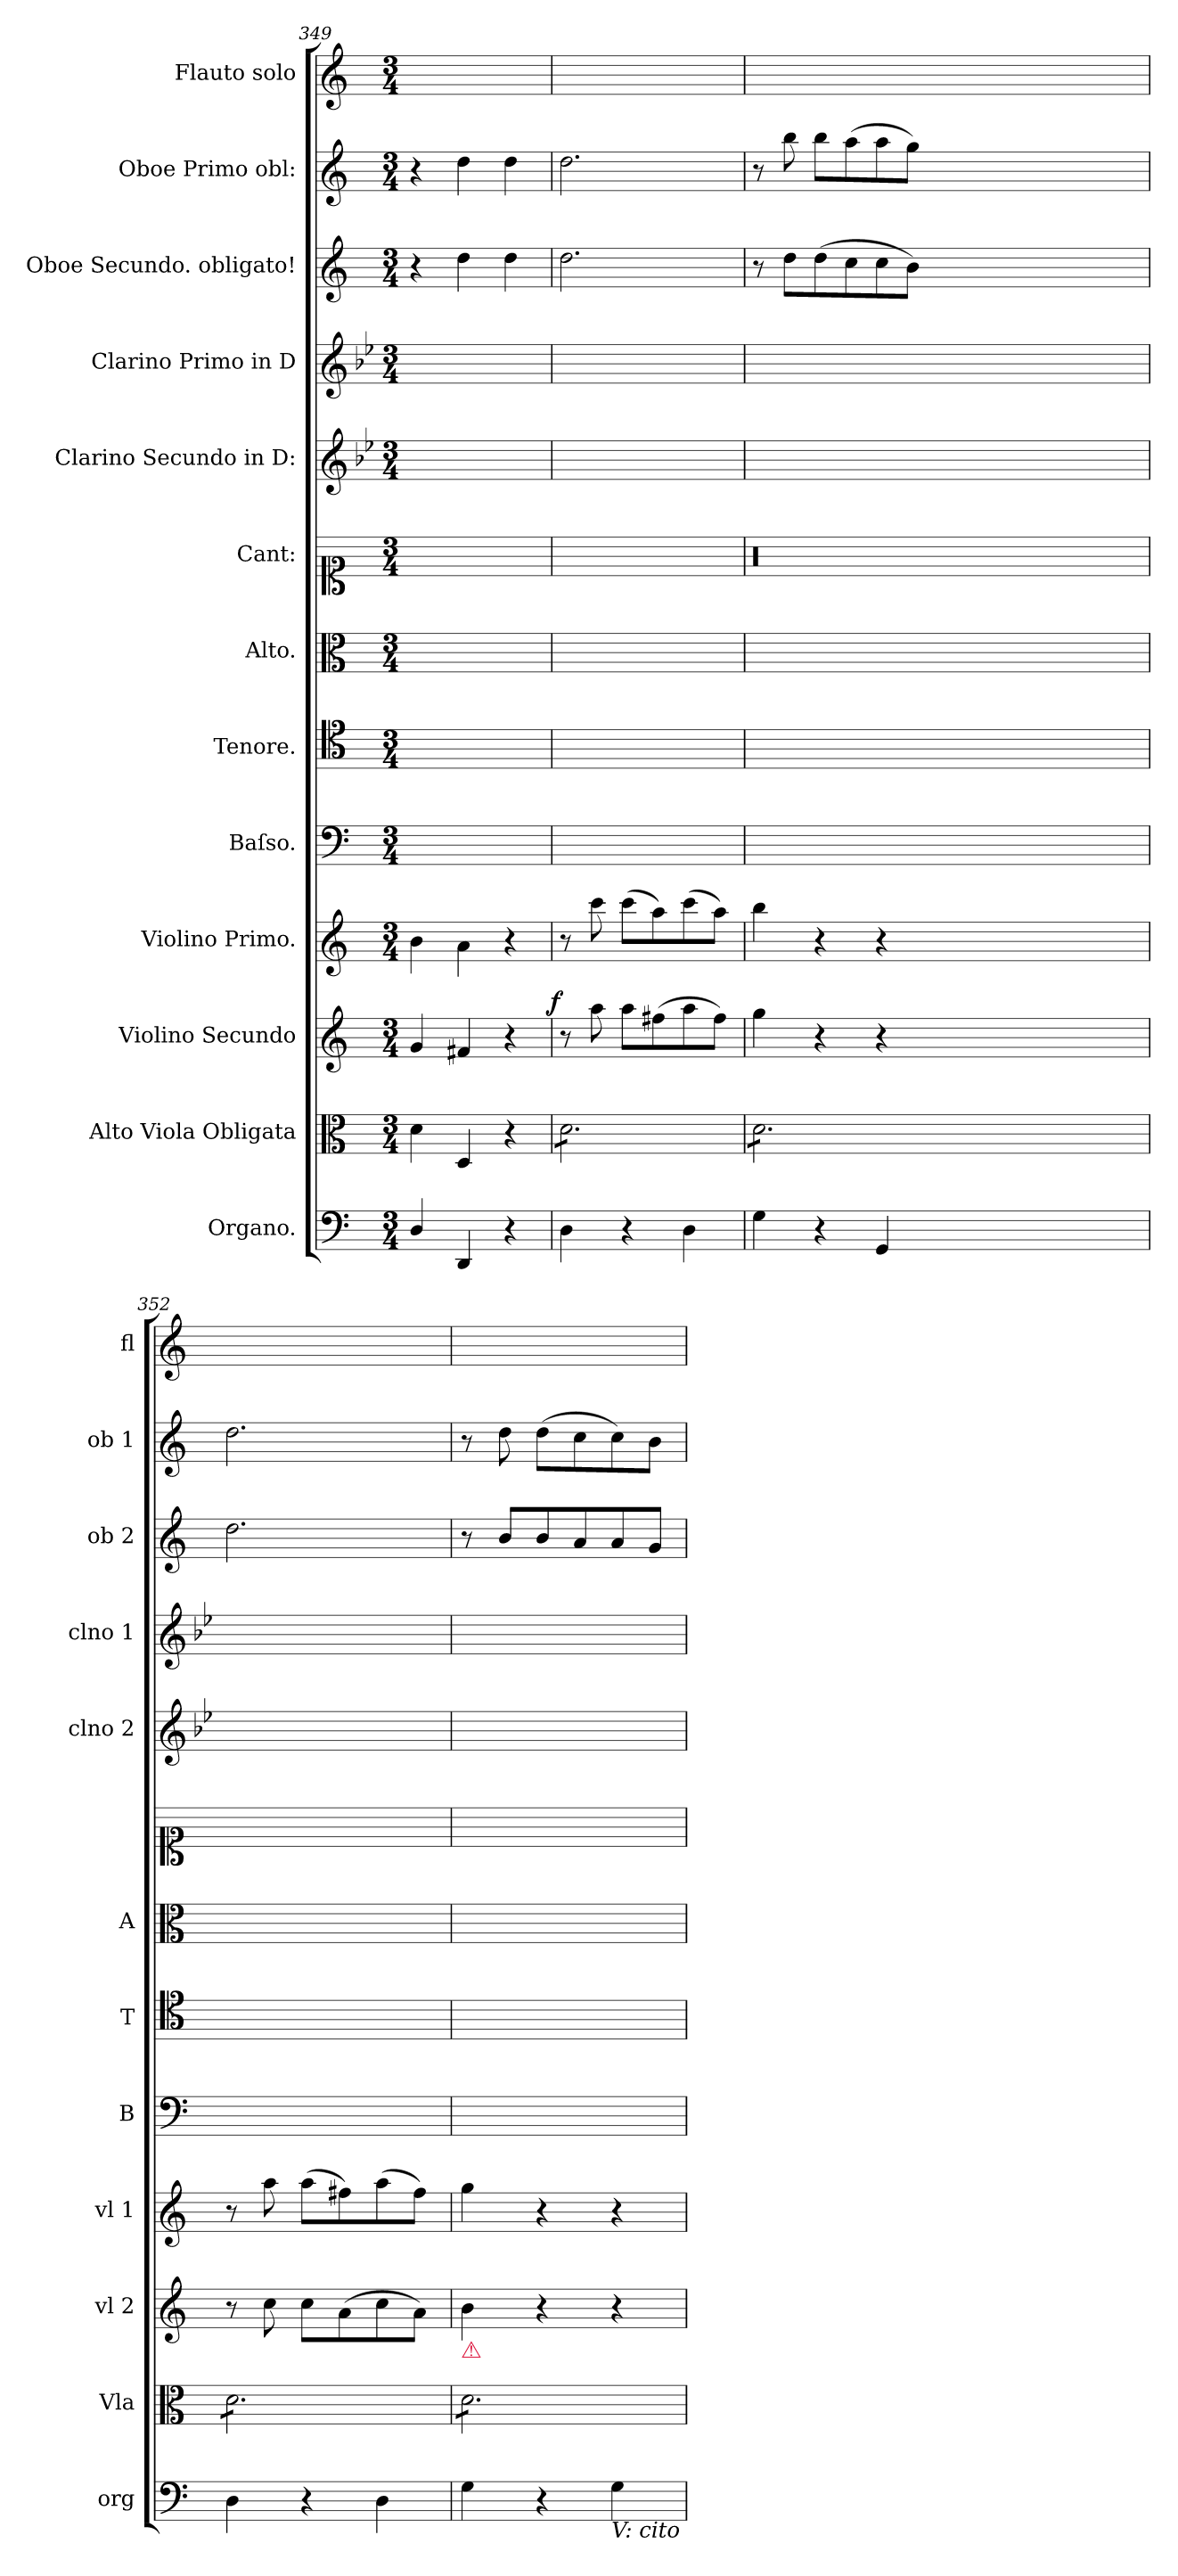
**kern	**kern	**kern	**dynam	**kern	**kern	**kern	**kern	**kern	**kern	**kern	**kern	**kern	**kern
*part13	*part12	*part11	*part11	*part10	*part9	*part8	*part7	*part6	*part5	*part4	*part3	*part2	*part1
*staff13	*staff12	*staff11	*staff11	*staff10	*staff9	*staff8	*staff7	*staff6	*staff5	*staff4	*staff3	*staff2	*staff1
*I"Organo.	*I"Alto Viola Obligata	*I"Violino Secundo	*	*I"Violino Primo.	*I"Baſso.	*I"Tenore.	*I"Alto.	*I"Cant:	*I"Clarino Secundo in D:	*I"Clarino Primo in D	*I"Oboe Secundo. obligato!	*I"Oboe Primo obl:	*I"Flauto solo
*I'org	*I'Vla	*I'vl 2	*	*I'vl 1	*I'B	*I'T	*I'A	*	*I'clno 2	*I'clno 1	*I'ob 2	*I'ob 1	*I'fl
*clefF4	*clefC3	*clefG2	*	*clefG2	*clefF4	*clefC4	*clefC3	*clefC1	*clefG2	*clefG2	*clefG2	*clefG2	*clefG2
*	*	*	*	*	*	*	*	*	*ITrd-1c-2	*ITrd-1c-2	*	*	*
*k[]	*k[]	*k[]	*	*k[]	*k[]	*k[]	*k[]	*k[]	*k[]	*k[]	*k[]	*k[]	*k[]
*C:	*C:	*C:	*	*C:	*C:	*C:	*C:	*C:	*C:	*C:	*C:	*C:	*C:
*M3/4	*M3/4	*M3/4	*	*M3/4	*M3/4	*M3/4	*M3/4	*M3/4	*M3/4	*M3/4	*M3/4	*M3/4	*M3/4
=349	=349	=349	=349	=349	=349	=349	=349	=349	=349	=349	=349	=349	=349
4D/	4d\	4g/	.	4b\	2.ryy	2.ryy	2.ryy	2.ryy	2.ryy	2.ryy	4r	4r	2.ryy
4DD/	4D/	4f#X/	.	4a\	.	.	.	.	.	.	4dd\	4dd\	.
4r	4r	4r	.	4r	.	.	.	.	.	.	4dd\	4dd\	.
=350	=350	=350	=350	=350	=350	=350	=350	=350	=350	=350	=350	=350	=350
!	!	!	!LO:DY:a:rj	!	!	!	!	!	!	!	!	!	!
*	*tremolo	*	*	*	*	*	*	*	*	*	*	*	*
4D\	8d\L	8r	f	8r	2.ryy	2.ryy	2.ryy	2.ryy	2.ryy	2.ryy	2.dd\	2.dd\	2.ryy
.	8d\	8aa\	.	8ccc\	.	.	.	.	.	.	.	.	.
4r	8d\	8aa\L	.	(>8ccc\L	.	.	.	.	.	.	.	.	.
.	8d\	(>8ff#X\	.	8aa\)	.	.	.	.	.	.	.	.	.
4D\	8d\	8aa\	.	(>8ccc\	.	.	.	.	.	.	.	.	.
.	8d\J	8ff#\J)	.	8aa\J)	.	.	.	.	.	.	.	.	.
=351	=351	=351	=351	=351	=351	=351	=351	=351	=351	=351	=351	=351	=351
!	!	!	!	!	!	!	!	!LO:N:vis=00	!	!	!	!	!
4G\	8d\L	4gg\	.	4bb\	2.ryy	2.ryy	2.ryy	0.r	2.ryy	2.ryy	8r	8r	2.ryy
.	8d\	.	.	.	.	.	.	.	.	.	8dd\L	8bb\	.
4r	8d\	4r	.	4r	.	.	.	.	.	.	(>8dd\	8bb\L	.
.	8d\	.	.	.	.	.	.	.	.	.	8cc\	(>8aa\	.
4GG/	8d\	4r	.	4r	.	.	.	.	.	.	8cc\	8aa\	.
.	8d\J	.	.	.	.	.	.	.	.	.	8b\J)	8gg\J)	.
0ryy	0ryy	0ryy	.	0ryy	0ryy	0ryy	0ryy	.	0ryy	0ryy	0ryy	0ryy	0ryy
4ryy	4ryy	4ryy	.	4ryy	4ryy	4ryy	4ryy	.	4ryy	4ryy	4ryy	4ryy	4ryy
=352	=352	=352	=352	=352	=352	=352	=352	=352	=352	=352	=352	=352	=352
4D\	8d\L	8r	.	8r	2.ryy	2.ryy	2.ryy	2.ryy	2.ryy	2.ryy	2.dd\	2.dd\	2.ryy
.	8d\	8cc\	.	8aa\	.	.	.	.	.	.	.	.	.
4r	8d\	8cc\L	.	(>8aa\L	.	.	.	.	.	.	.	.	.
.	8d\	(>8a\	.	8ff#X\)	.	.	.	.	.	.	.	.	.
4D\	8d\	8cc\	.	(>8aa\	.	.	.	.	.	.	.	.	.
.	8d\J	8a\J)	.	8ff#\J)	.	.	.	.	.	.	.	.	.
=353	=353	=353	=353	=353	=353	=353	=353	=353	=353	=353	=353	=353	=353
!	!	!LO:TX:b:color=crimson:t=⚠	!	!	!	!	!	!	!	!	!	!	!
4G\	8d\L	4b\	.	4gg\	2.ryy	2.ryy	2.ryy	2.ryy	2.ryy	2.ryy	8r	8r	2.ryy
.	8d\	.	.	.	.	.	.	.	.	.	8b/L	8dd\	.
4r	8d\	4r	.	4r	.	.	.	.	.	.	8b/	(>8dd\L	.
.	8d\	.	.	.	.	.	.	.	.	.	8a/	8cc\	.
!LO:TX:b:i:t=V&colon; cito	!	!	!	!	!	!	!	!	!	!	!	!	!
4G\	8d\	4r	.	4r	.	.	.	.	.	.	8a/	8cc\)	.
.	8d\J	.	.	.	.	.	.	.	.	.	8g/J	8b\J	.
*	*Xtremolo	*	*	*	*	*	*	*	*	*	*	*	*
=	=	=	=	=	=	=	=	=	=	=	=	=	=
*-	*-	*-	*-	*-	*-	*-	*-	*-	*-	*-	*-	*-	*-
